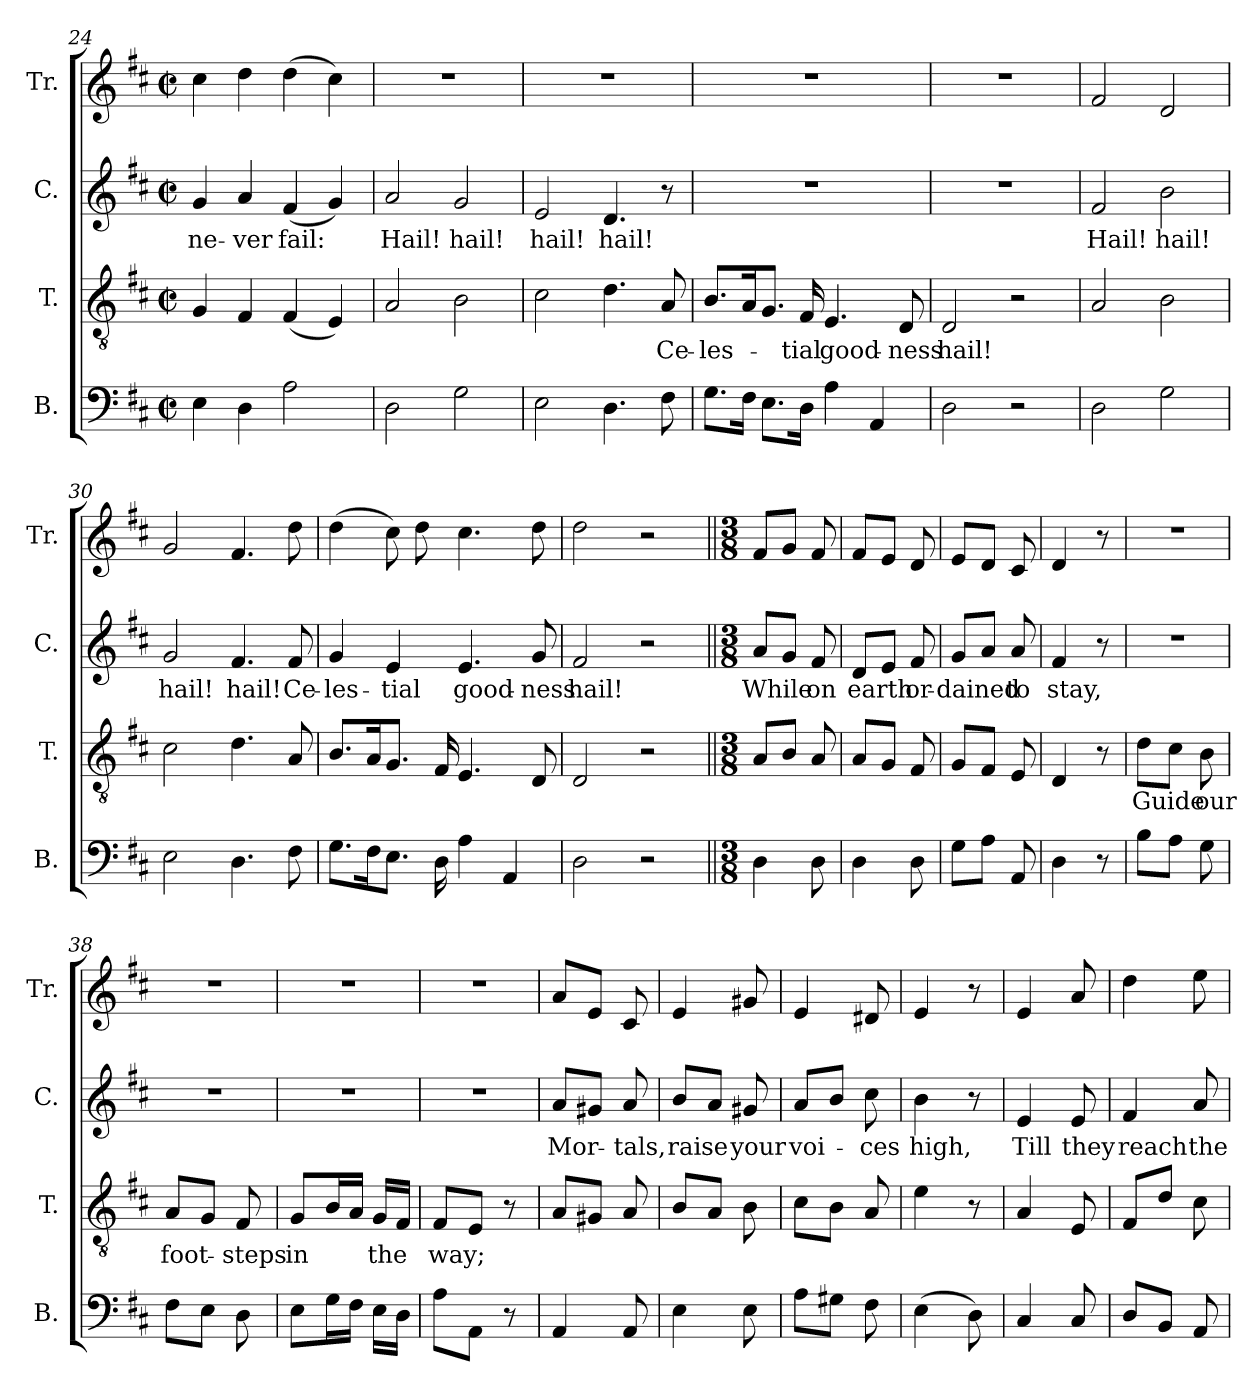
**kern	**kern	**text	**kern	**text	**kern
*part4	*part3	*part3	*part2	*part2	*part1
*staff4	*staff3	*staff3	*staff2	*staff2	*staff1
*I"B.	*I"T.	*	*I"C.	*	*I"Tr.
*I'B.	*I'T.	*	*I'C.	*	*I'Tr.
*clefF4	*clefGv2	*	*clefG2	*	*clefG2
*k[f#c#]	*k[f#c#]	*	*k[f#c#]	*	*k[f#c#]
*M2/2	*M2/2	*	*M2/2	*	*M2/2
*met(c|)	*met(c|)	*	*met(c|)	*	*met(c|)
=24	=24	=24	=24	=24	=24
!	!	!	!	!LO:LY:b	!
4E!\	4G!/	.	4g!/	ne-	4cc#!\
!	!	!	!	!LO:LY:b	!
4D!\	4F#!/	.	4a!/	-ver	4dd!\
!	!	!	!	!LO:LY:b	!
2A!\	(<4F#!/	.	(<4f#!/	fail:	(>4dd!\
.	4E!/)	.	4g!/)	.	4cc#!\)
=25	=25	=25	=25	=25	=25
!	!	!	!	!LO:LY:b	!
2D!\	2A!/	.	2a!/	Hail!	1r
!	!	!	!	!LO:LY:b	!
2G!\	2B!\	.	2g!/	hail!	.
!!LO:LB:g=z
=26	=26	=26	=26	=26	=26
!	!	!	!	!LO:LY:b	!
2E!\	2c#!\	.	2e!/	hail!	1r
!	!	!	!	!LO:LY:b	!
4.D!\	4.d!\	.	4.d!/	hail!	.
!	!	!LO:LY:b	!	!	!
8F#!\	8A!/	Ce-	8r	.	.
=27	=27	=27	=27	=27	=27
!	!	!LO:LY:b	!	!	!
8.G!\L	8.B!/L	-les-	1r	.	1r
16F#!\Jk	16A!/K	.	.	.	.
8.E!\L	8.G!/J	.	.	.	.
!	!	!LO:LY:b	!	!	!
16D!\Jk	16F#!/	-tial	.	.	.
!	!	!LO:LY:b	!	!	!
4A!\	4.E!/	good-	.	.	.
4AA!/	.	.	.	.	.
!	!	!LO:LY:b	!	!	!
.	8D!/	-ness	.	.	.
=28	=28	=28	=28	=28	=28
!	!	!LO:LY:b	!	!	!
2D!\	2D!/	hail!	1r	.	1r
2r	2r	.	.	.	.
=29	=29	=29	=29	=29	=29
!	!	!	!	!LO:LY:b	!
2D!\	2A!/	.	2f#!/	Hail!	2f#!/
!	!	!	!	!LO:LY:b	!
2G!\	2B!\	.	2b!\	hail!	2d!/
=30	=30	=30	=30	=30	=30
!	!	!	!	!LO:LY:b	!
2E!\	2c#!\	.	2g!/	hail!	2g!/
!	!	!	!	!LO:LY:b	!
4.D!\	4.d!\	.	4.f#!/	hail!	4.f#!/
!	!	!	!	!LO:LY:b	!
8F#!\	8A!/	.	8f#!/	Ce-	8dd!\
=31	=31	=31	=31	=31	=31
!	!	!	!	!LO:LY:b	!
8.G!\L	8.B!/L	.	4g!/	les-	(>4dd!\
16F#!\K	16A!/K	.	.	.	.
!	!	!	!	!LO:LY:b	!
8.E!\J	8.G!/J	.	4e!/	-tial	8cc#!\)
.	.	.	.	.	8dd!\
16D!\	16F#!/	.	.	.	.
!	!	!	!	!LO:LY:b	!
4A!\	4.E!/	.	4.e!/	good-	4.cc#!\
4AA!/	.	.	.	.	.
!	!	!	!	!LO:LY:b	!
.	8D!/	.	8g!/	-ness	8dd!\
=32	=32	=32	=32	=32	=32
!	!	!	!	!LO:LY:b	!
2D!\	2D!/	.	2f#!/	hail!	2dd!\
2r	2r	.	2r	.	2r
=33||	=33||	=33||	=33||	=33||	=33||
*M3/8	*M3/8	*	*M3/8	*	*M3/8
*	*	*	*	*	*MM70
!	!	!	!	!LO:LY:b	!
4D!\	8A!/L	.	8a!/L	While	8f#!/L
.	8B!/J	.	8g!/J	.	8g!/J
!	!	!	!	!LO:LY:b	!
8D!\	8A!/	.	8f#!/	on	8f#!/
=34	=34	=34	=34	=34	=34
!	!	!	!	!LO:LY:b	!
4D!\	8A!/L	.	8d!/L	earth	8f#!/L
.	8G!/J	.	8e!/J	.	8e!/J
!	!	!	!	!LO:LY:b	!
8D!\	8F#!/	.	8f#!/	or-	8d!/
=35	=35	=35	=35	=35	=35
!	!	!	!	!LO:LY:b	!
8G!\L	8G!/L	.	8g!/L	-dained	8e!/L
8A!\J	8F#!/J	.	8a!/J	.	8d!/J
!	!	!	!	!LO:LY:b	!
8AA!/	8E!/	.	8a!/	to	8c#!/
=36	=36	=36	=36	=36	=36
!	!	!	!	!LO:LY:b	!
4D!\	4D!/	.	4f#!/	stay,	4d!/
8r	8r	.	8r	.	8r
=37	=37	=37	=37	=37	=37
!	!	!LO:LY:b	!	!	!
8B!\L	8d!\L	Guide	4.r	.	4.r
8A!\J	8c#!\J	.	.	.	.
!	!	!LO:LY:b	!	!	!
8G!\	8B!\	our	.	.	.
=38	=38	=38	=38	=38	=38
!	!	!LO:LY:b	!	!	!
8F#!\L	8A!/L	foot-	4.r	.	4.r
8E!\J	8G!/J	.	.	.	.
!	!	!LO:LY:b	!	!	!
8D!\	8F#!/	-steps	.	.	.
!!LO:PB:g=z
=39	=39	=39	=39	=39	=39
!	!	!LO:LY:b	!	!	!
8E!\L	8G!/L	in	4.r	.	4.r
16G!\L	16B!/L	.	.	.	.
16F#!\JJ	16A!/JJ	.	.	.	.
!	!	!LO:LY:b	!	!	!
16E!\LL	16G!/LL	the	.	.	.
16D!\JJ	16F#!/JJ	.	.	.	.
=40	=40	=40	=40	=40	=40
!	!	!LO:LY:b	!	!	!
8A!\L	8F#!/L	way;	4.r	.	4.r
8AA!\J	8E!/J	.	.	.	.
8r	8r	.	.	.	.
=41	=41	=41	=41	=41	=41
!	!	!	!	!LO:LY:b	!
4AA!/	8A!/L	.	8a!/L	Mor-	8a!/L
.	8G#X!/J	.	8g#X!/J	.	8e!/J
!	!	!	!	!LO:LY:b	!
8AA!/	8A!/	.	8a!/	-tals,	8c#!/
=42	=42	=42	=42	=42	=42
!	!	!	!	!LO:LY:b	!
4E!\	8B!/L	.	8b!/L	raise	4e!/
.	8A!/J	.	8a!/J	.	.
!	!	!	!	!LO:LY:b	!
8E!\	8B!\	.	8g#X!/	your	8g#X!/
=43	=43	=43	=43	=43	=43
!	!	!	!	!LO:LY:b	!
8A!\L	8c#!\L	.	8a!/L	voi-	4e!/
8G#X!\J	8B!\J	.	8b!/J	.	.
!	!	!	!	!LO:LY:b	!
8F#!\	8A!/	.	8cc#!\	-ces	8d#X!/
=44	=44	=44	=44	=44	=44
!	!	!	!	!LO:LY:b	!
(>4E!\	4e!\	.	4b!\	high,	4e!/
8D!\)	8r	.	8r	.	8r
=45	=45	=45	=45	=45	=45
!	!	!	!	!LO:LY:b	!
4C#!/	4A!/	.	4e!/	Till	4e!/
!	!	!	!	!LO:LY:b	!
8C#!/	8E!/	.	8e!/	they	8a!/
=46	=46	=46	=46	=46	=46
!	!	!	!	!LO:LY:b	!
8D!/L	8F#!/L	.	4f#!/	reach	4dd!\
8BB!/J	8d!/J	.	.	.	.
!	!	!	!	!LO:LY:b	!
8AA!/	8c#!\	.	8a!/	the	8ee!\
=	=	=	=	=	=
*-	*-	*-	*-	*-	*-
